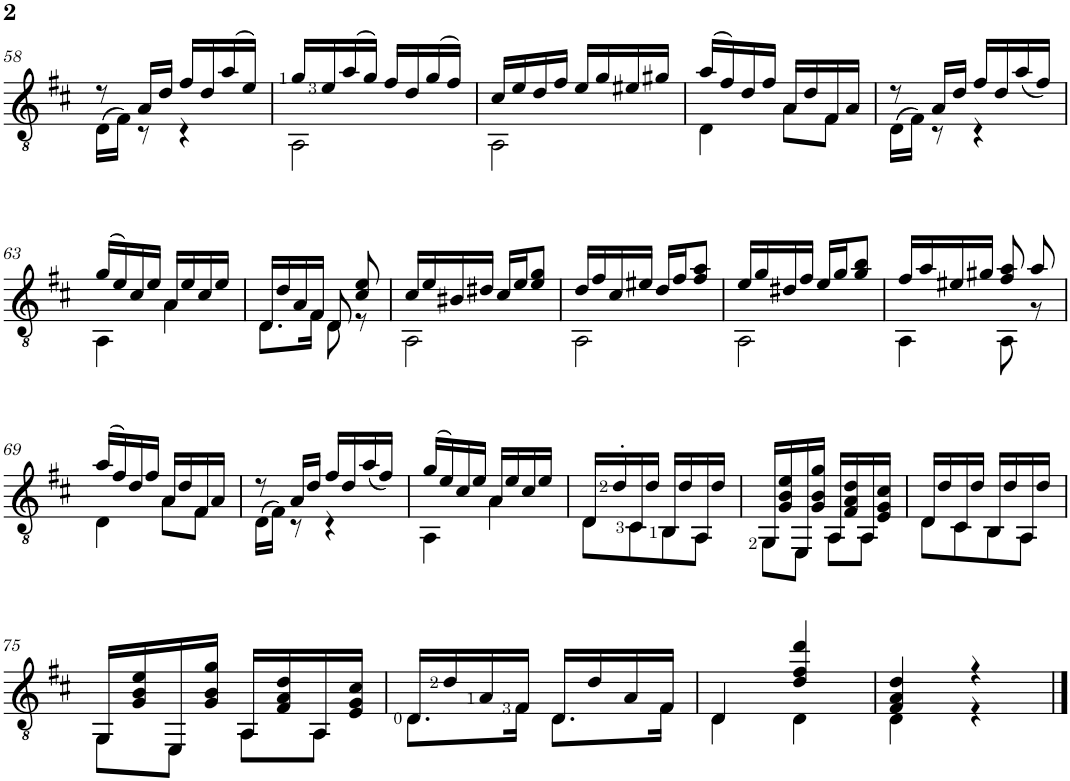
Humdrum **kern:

**kern
*part1
*staff1
*I"Classical Guitar
!!LO:PB:g=z
*clefGv2
*k[f#c#]
*D:
*M2/4
=58
*^
8r	(>16D\LL
.	16F#\JJ)
16A/LL	8r
16d/JJ	.
16f#/LL	4r
16d/	.
(>16a/	.
16e/JJ)	.
=59	=59
16g/LL	2AA\
16e/	.
(>16a/	.
16g/JJ)	.
16f#/LL	.
16d/	.
(>16g/	.
16f#/JJ)	.
=60	=60
16c#/LL	2AA\
16e/	.
16d/	.
16f#/JJ	.
16e/LL	.
16g/	.
16e#X/	.
16g#X/JJ	.
=61	=61
(>16a/LL	4D\
16f#/)	.
16d/	.
16f#/JJ	.
16A/LL	8A\L
16d/	.
16F#/	8F#\J
16A/JJ	.
=62	=62
8r	(>16D\LL
.	16F#\JJ)
16A/LL	8r
16d/JJ	.
16f#/LL	4r
16d/	.
(<16a/	.
16f#/JJ)	.
!!LO:LB:g=z	!!
=63	=63
(>16g/LL	4AA\
16e/)	.
16c#/	.
16e/JJ	.
16A/LL	4A\
16e/	.
16c#/	.
16e/JJ	.
=64	=64
16D/LL	8.D\L
16d/	.
16A/	.
16F#/JJ	16F#\Jk
8D/	8D\
8c#/ 8e/	8r
=65	=65
16c#/LL	2AA\
16e/	.
16B#X/	.
16d#X/JJ	.
16c#/LL	.
16e/J	.
8e/ 8g/J	.
=66	=66
16d/LL	2AA\
16f#/	.
16c#/	.
16e#X/JJ	.
16d/LL	.
16f#/J	.
8f#/ 8a/J	.
=67	=67
16e/LL	2AA\
16g/	.
16d#X/	.
16f#/JJ	.
16e/LL	.
16g/J	.
8g/ 8b/J	.
=68	=68
16f#/LL	4AA\
16a/	.
16e#X/	.
16g#X/JJ	.
8f#/ 8a/	8AA\
8a/	8r
!!LO:LB:g=z	!!
=69	=69
(>16a/LL	4D\
16f#/)	.
16d/	.
16f#/JJ	.
16A/LL	8A\L
16d/	.
16F#/	8F#\J
16A/JJ	.
=70	=70
8r	(>16D\LL
.	16F#\JJ)
16A/LL	8r
16d/JJ	.
16f#/LL	4r
16d/	.
(<16a/	.
16f#/JJ)	.
=71	=71
(>16g/LL	4AA\
16e/)	.
16c#/	.
16e/JJ	.
16A/LL	4A\
16e/	.
16c#/	.
16e/JJ	.
=72	=72
16D/LL	8D\L
16d'/	.
16C#/	8C#\
16d/JJ	.
16BB/LL	8BB\
16d/	.
16AA/	8AA\J
16d/JJ	.
=73	=73
16GG/LL	8GG\L
16G/ 16B/ 16e/	.
16EE/	8EE\J
16G/ 16B/ 16g/JJ	.
16AA/LL	8AA\L
16F#/ 16A/ 16d/	.
16AA/	8AA\J
16E/ 16G/ 16c#/JJ	.
=74	=74
16D/LL	8D\L
16d/	.
16C#/	8C#\
16d/JJ	.
16BB/LL	8BB\
16d/	.
16AA/	8AA\J
16d/JJ	.
!!LO:LB:g=z	!!
=75	=75
16GG/LL	8GG\L
16G/ 16B/ 16e/	.
16EE/	8EE\J
16G/ 16B/ 16g/JJ	.
16AA/LL	8AA\L
16F#/ 16A/ 16d/	.
16AA/	8AA\J
16E/ 16G/ 16c#/JJ	.
=76	=76
16D/LL	8.D\L
16d/	.
16A/	.
16F#/JJ	16F#\Jk
16D/LL	8.D\L
16d/	.
16A/	.
16F#/JJ	16F#\Jk
=77	=77
4D/	4D\
4d/ 4f#/ 4dd/	4D\
=78	=78
4F#/ 4A/ 4d/	4D\
4r	4r
*v	*v
==
*-
